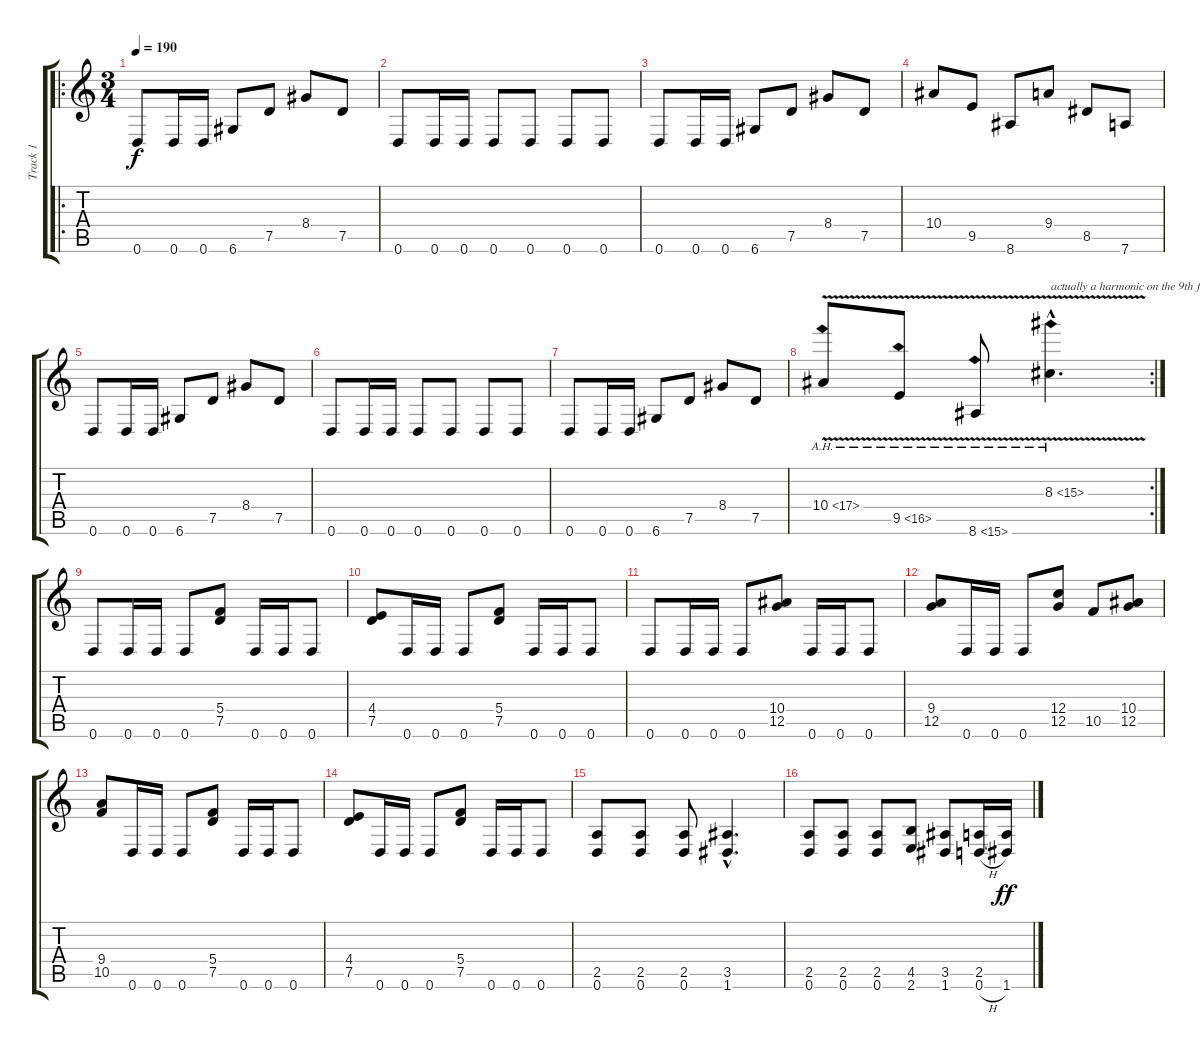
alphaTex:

\track ("Track 1" "Track 1") {instrument distortionguitar}
\staff {score tabs}
\tuning (D4 A3 F3 C3 G2 D2) {hide}
\ro
\ts (3 4)
\tempo 190
\clef g2
\ks c
0.6.8{dy f} 0.6.16 0.6.16 6.6.8 7.5.8 8.4.8 7.5.8 |
0.6.8 0.6.16 0.6.16 0.6.8 0.6.8 0.6.8 0.6.8 |
0.6.8 0.6.16 0.6.16 6.6.8 7.5.8 8.4.8 7.5.8 |
10.4.8 9.5.8 8.6.8 9.4.8 8.5.8 7.6.8 |
0.6.8 0.6.16 0.6.16 6.6.8 7.5.8 8.4.8 7.5.8 |
0.6.8 0.6.16 0.6.16 0.6.8 0.6.8 0.6.8 0.6.8 |
0.6.8 0.6.16 0.6.16 6.6.8 7.5.8 8.4.8 7.5.8 |
\rc 2
10.4{ah 7 v}.8 9.5{ah 7 v}.8 8.6{ah 7 v}.8 8.3{ah 7 v hac}.4{d txt "actually a harmonic on the 9th fret of d string"} |
0.6.8 0.6.16 0.6.16 0.6.8 (5.4 7.5).8 0.6.16 0.6.16 0.6.8 |
(4.4 7.5).8 0.6.16 0.6.16 0.6.8 (5.4 7.5).8 0.6.16 0.6.16 0.6.8 |
0.6.8 0.6.16 0.6.16 0.6.8 (10.4 12.5).8 0.6.16 0.6.16 0.6.8 |
(9.4 12.5).8 0.6.16 0.6.16 0.6.8 (12.4 12.5).8 10.5.8 (10.4 12.5).8 |
(9.4 10.5).8 0.6.16 0.6.16 0.6.8 (5.4 7.5).8 0.6.16 0.6.16 0.6.8 |
(4.4 7.5).8 0.6.16 0.6.16 0.6.8 (5.4 7.5).8 0.6.16 0.6.16 0.6.8 |
(2.5 0.6).8 (2.5 0.6).8 (2.5 0.6).8 (3.5{hac} 1.6{hac}).4{d} |
(2.5 0.6).8 (2.5 0.6).8 (2.5 0.6).8 (4.5 2.6).8 (3.5 1.6).8 (2.5 0.6{h}).16 (2.5{t} 1.6).16{dy ff}
